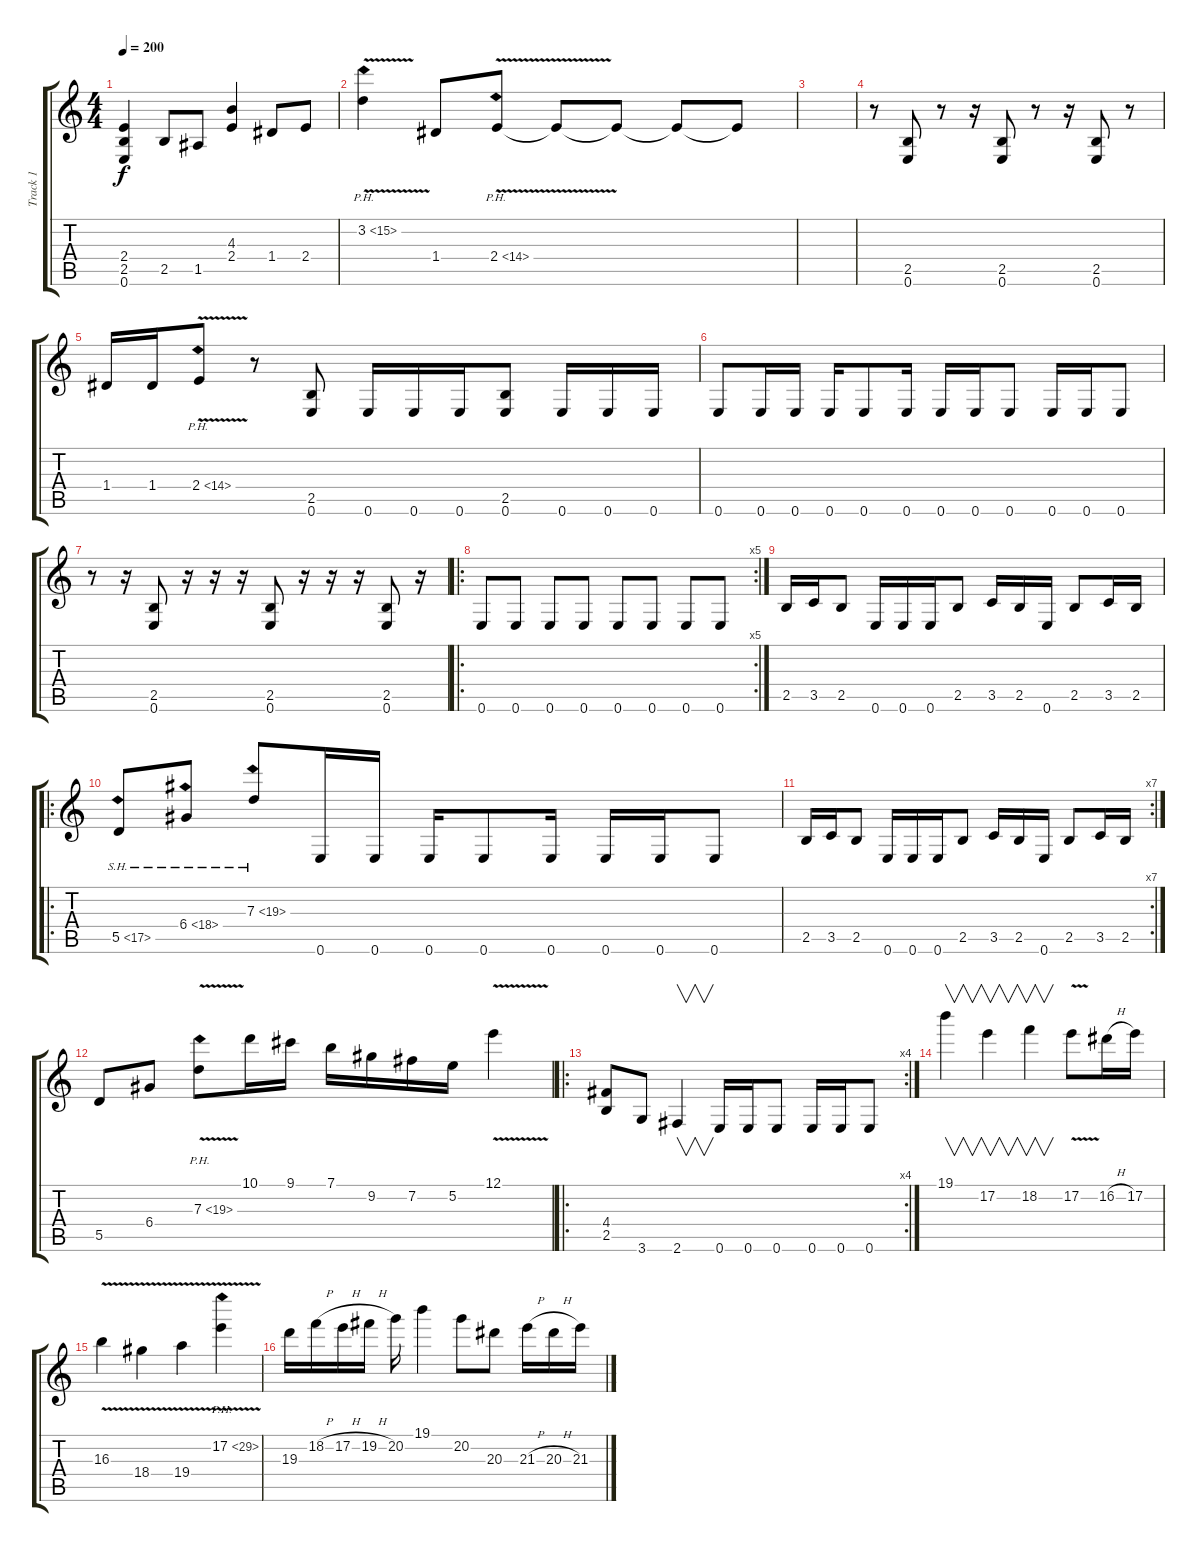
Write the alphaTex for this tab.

\track ("Track 1" "Track 1") {instrument distortionguitar}
\staff {score tabs}
\tuning (E4 B3 G3 D3 A2 E2) {hide}
\ts (4 4)
\tempo 200
\clef g2
\ks c
(2.4 2.5 0.6).4{dy f instrument distortionguitar} 2.5.8 1.5.8 (4.3 2.4).4 1.4.8 2.4.8 |
3.2{ph 12 v}.4 1.4.8 2.4{ph 12 v}.8 2.4{t}.8 2.4{t}.8 2.4{t}.8 2.4{t}.8 |
|
r.8 (2.5 0.6).8 r.8 r.16 (2.5 0.6).8 r.8 r.16 (2.5 0.6).8 r.8 |
1.4.16 1.4.16 2.4{ph 12 v}.8 r.8 (2.5 0.6).8 0.6.16 0.6.16 0.6.16 (2.5 0.6).8 0.6.16 0.6.16 0.6.16 |
0.6.8 0.6.16 0.6.16 0.6.16 0.6.8 0.6.16 0.6.16 0.6.16 0.6.8 0.6.16 0.6.16 0.6.8 |
r.8 r.16 (2.5 0.6).8 r.16 r.16 r.16 (2.5 0.6).8 r.16 r.16 r.16 (2.5 0.6).8 r.16 |
\ro
\rc 5
0.6.8 0.6.8 0.6.8 0.6.8 0.6.8 0.6.8 0.6.8 0.6.8 |
2.5.16 3.5.16 2.5.8 0.6.16 0.6.16 0.6.16 2.5.8 3.5.16 2.5.16 0.6.16 2.5.8 3.5.16 2.5.16 |
\ro
5.5{sh 12}.8 6.4{sh 12}.8 7.3{sh 12}.8 0.6.16 0.6.16 0.6.16 0.6.8 0.6.16 0.6.16 0.6.16 0.6.8 |
\rc 7
2.5.16 3.5.16 2.5.8 0.6.16 0.6.16 0.6.16 2.5.8 3.5.16 2.5.16 0.6.16 2.5.8 3.5.16 2.5.16 |
5.5.8 6.4.8 7.3{ph 12 v}.8 10.1.16 9.1.16 7.1.16 9.2.16 7.2.16 5.2.16 12.1{v}.4 |
\ro
\rc 4
(4.4 2.5).8 3.6.8 2.6.4{v} 0.6.16 0.6.16 0.6.8 0.6.16 0.6.16 0.6.8 |
19.1.4{v} 17.2.4{v} 18.2.4{v} 17.2{v}.8 16.2{h}.16 17.2.16 |
16.3{v}.4 18.4{v}.4 19.4{v}.4 17.2{ph 12 v}.4 |
19.3.16 18.2{h}.16 17.2{h}.16 19.2{h}.16 20.2.16 19.1.4 20.2.8 20.3.8 21.3{h}.16 20.3{h}.16 21.3.16
